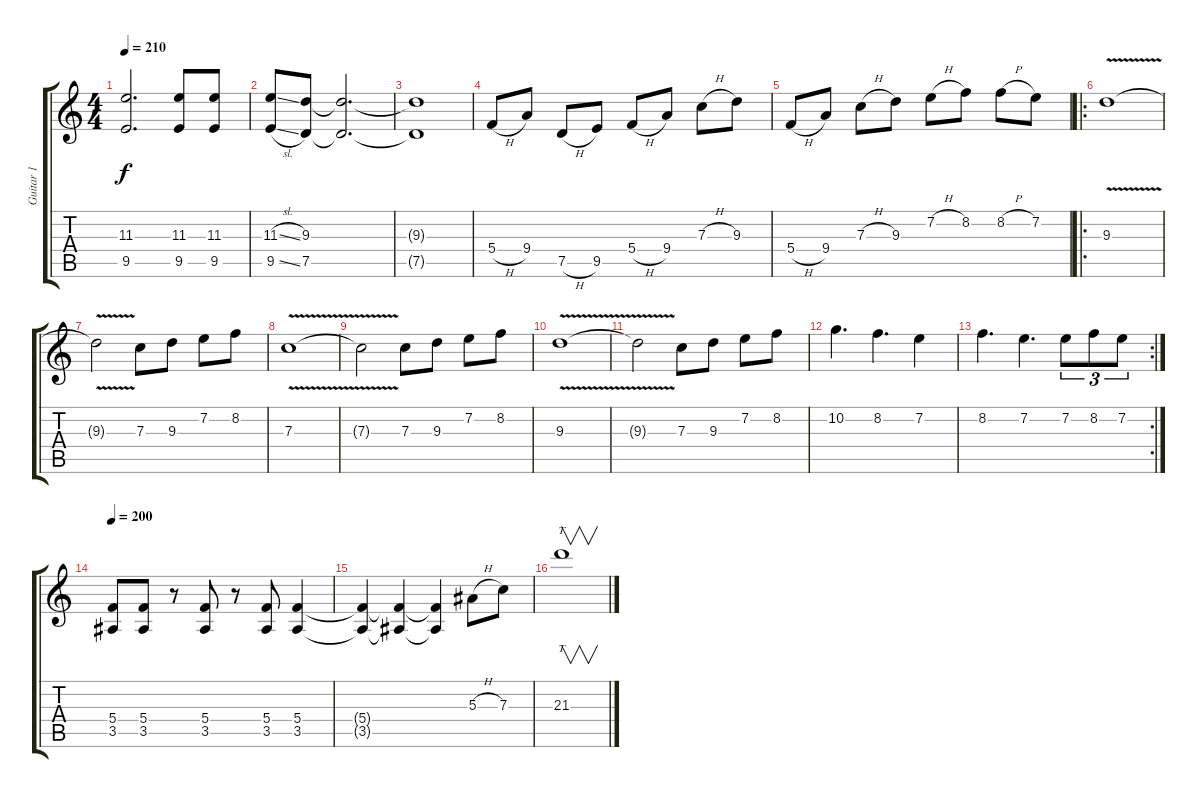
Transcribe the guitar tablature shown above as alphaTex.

\track ("Guitar 1" "Guitar 1") {instrument overdrivenguitar}
\staff {score tabs}
\tuning (D4 A3 F3 C3 G2 D2) {hide}
\ts (4 4)
\tempo 210
\clef g2
\ks c
(11.3{t} 9.5{t}).2{d dy f} (11.3 9.5).8 (11.3 9.5).8 |
(11.3{sl} 9.5{sl}).8 (9.3 7.5).8 (9.3{t} 7.5{t}).2{d} |
(9.3{t} 7.5{t}).1 |
5.4{h}.8 9.4.8 7.5{h}.8 9.5.8 5.4{h}.8 9.4.8 7.3{h}.8 9.3.8 |
5.4{h}.8 9.4.8 7.3{h}.8 9.3.8 7.2{h}.8 8.2.8 8.2{h}.8 7.2.8 |
\ro
9.3{v}.1 |
9.3{t}.2 7.3.8 9.3.8 7.2.8 8.2.8 |
7.3{v}.1 |
7.3{t}.2 7.3.8 9.3.8 7.2.8 8.2.8 |
9.3{v}.1 |
9.3{t}.2 7.3.8 9.3.8 7.2.8 8.2.8 |
10.2.4{d} 8.2.4{d} 7.2.4 |
\rc 2
8.2.4{d} 7.2.4{d} 7.2.8{tu (3 2)} 8.2.8{tu (3 2)} 7.2.8{tu (3 2)} |
\tempo 200
(5.4 3.5).8 (5.4 3.5).8 r.8 (5.4 3.5).8 r.8 (5.4 3.5).8 (5.4 3.5).4 |
(5.4{t} 3.5{t}).4 (5.4{t} 3.5{t}).4 (5.4{t} 3.5{t}).4 5.3{h}.8 7.3.8 |
21.3.1{v tt}
